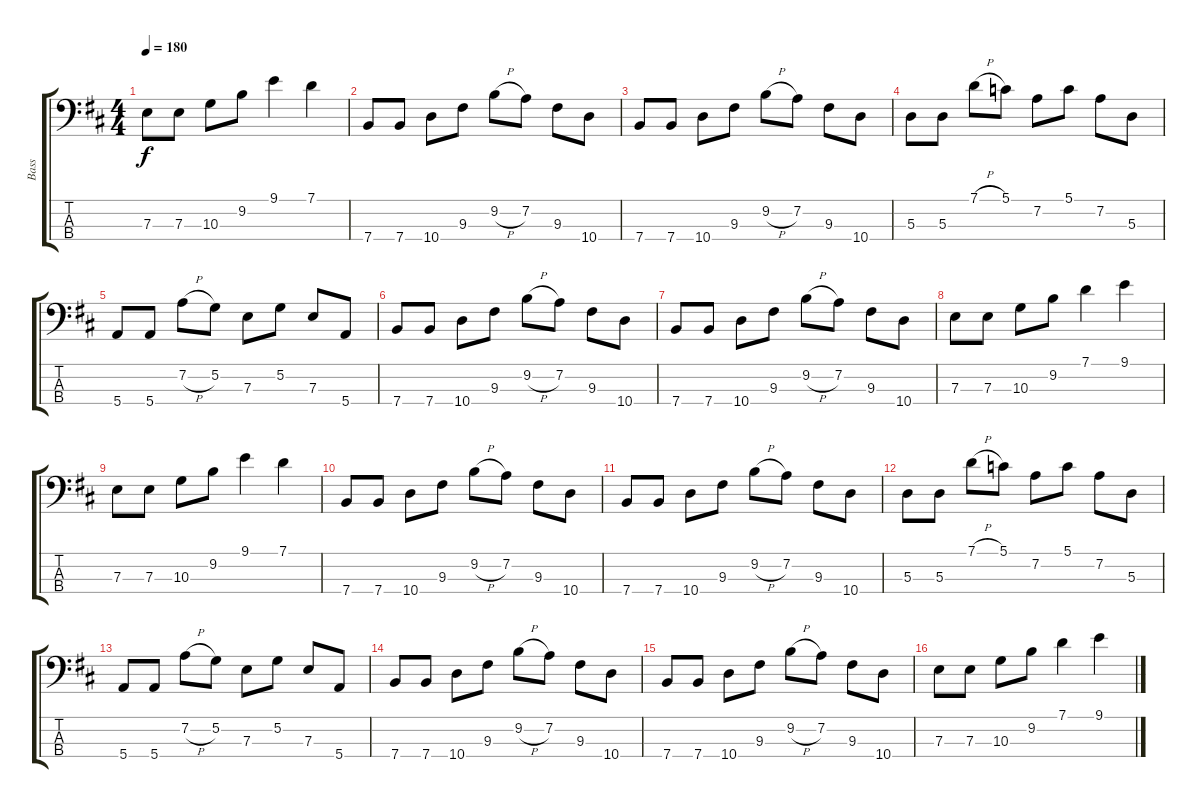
\track ("Bass" "Bass") {instrument electricbassfinger}
\staff {score tabs}
\tuning (G2 D2 A1 E1) {hide}
\ts (4 4)
\tempo 180
\clef f4
\ks d
7.3.8{dy f} 7.3.8 10.3.8 9.2.8 9.1.4 7.1.4 |
7.4.8 7.4.8 10.4.8 9.3.8 9.2{h}.8 7.2.8 9.3.8 10.4.8 |
7.4.8 7.4.8 10.4.8 9.3.8 9.2{h}.8 7.2.8 9.3.8 10.4.8 |
5.3.8 5.3.8 7.1{h}.8 5.1.8 7.2.8 5.1.8 7.2.8 5.3.8 |
5.4.8 5.4.8 7.2{h}.8 5.2.8 7.3.8 5.2.8 7.3.8 5.4.8 |
7.4.8 7.4.8 10.4.8 9.3.8 9.2{h}.8 7.2.8 9.3.8 10.4.8 |
7.4.8 7.4.8 10.4.8 9.3.8 9.2{h}.8 7.2.8 9.3.8 10.4.8 |
7.3.8 7.3.8 10.3.8 9.2.8 7.1.4 9.1.4 |
7.3.8 7.3.8 10.3.8 9.2.8 9.1.4 7.1.4 |
7.4.8 7.4.8 10.4.8 9.3.8 9.2{h}.8 7.2.8 9.3.8 10.4.8 |
7.4.8 7.4.8 10.4.8 9.3.8 9.2{h}.8 7.2.8 9.3.8 10.4.8 |
5.3.8 5.3.8 7.1{h}.8 5.1.8 7.2.8 5.1.8 7.2.8 5.3.8 |
5.4.8 5.4.8 7.2{h}.8 5.2.8 7.3.8 5.2.8 7.3.8 5.4.8 |
7.4.8 7.4.8 10.4.8 9.3.8 9.2{h}.8 7.2.8 9.3.8 10.4.8 |
7.4.8 7.4.8 10.4.8 9.3.8 9.2{h}.8 7.2.8 9.3.8 10.4.8 |
7.3.8 7.3.8 10.3.8 9.2.8 7.1.4 9.1.4
